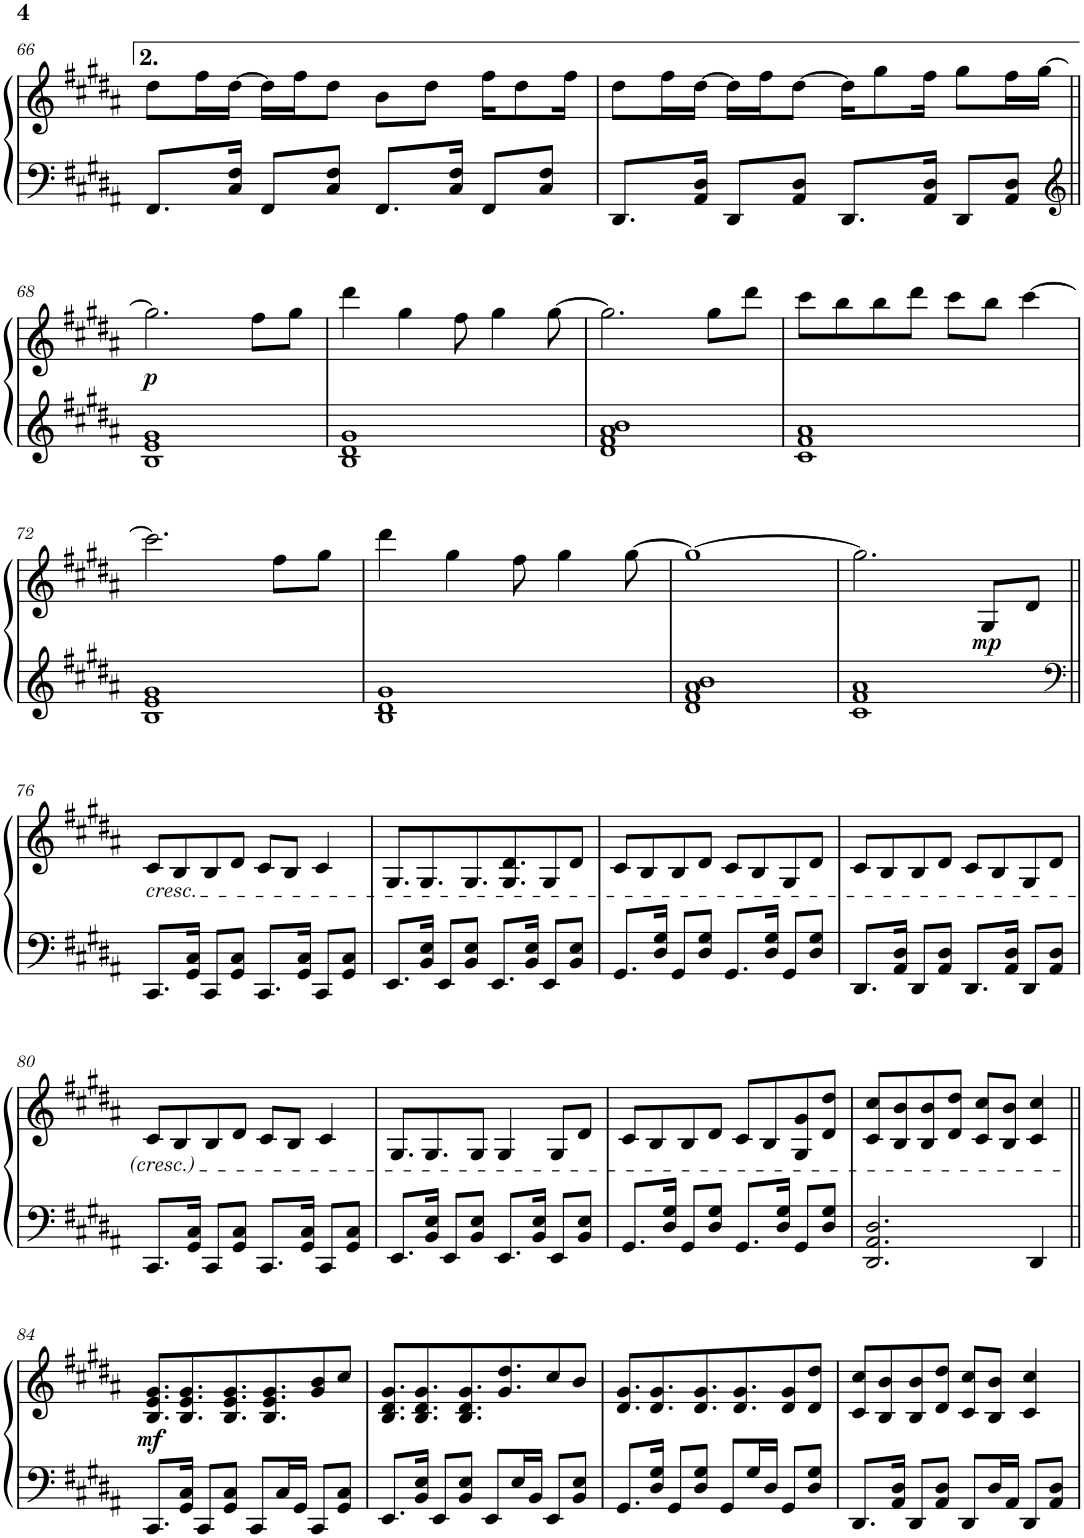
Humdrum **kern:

**kern	**kern	**dynam
*part1	*part1	*part1
*staff2	*staff1	*staff1/2
*I"Piano	*	*
*I'Pno.	*	*
!!LO:PB:g=z
*clefF4	*clefG2	*
*k[f#c#g#d#a#]	*k[f#c#g#d#a#]	*
*M4/4	*M4/4	*
=66	=66	=66
8.FF#/L	8dd#\L	.
.	16ff#\L	.
16C#/ 16F#/Jk	[16dd#\JJ	.
8FF#/L	16dd#\LL]	.
.	16ff#\J	.
8C#/ 8F#/J	8dd#\J	.
8.FF#/L	8b\L	.
.	8dd#\J	.
16C#/ 16F#/Jk	.	.
8FF#/L	16ff#\KL	.
.	8dd#\	.
8C#/ 8F#/J	.	.
.	16ff#\Jk	.
=67	=67	=67
8.DD#/L	8dd#\L	.
.	16ff#\L	.
16AA#/ 16D#/Jk	[16dd#\JJ	.
8DD#/L	16dd#\LL]	.
.	16ff#\J	.
8AA#/ 8D#/J	[8dd#\J	.
8.DD#/L	16dd#\KL]	.
.	8gg#\	.
16AA#/ 16D#/Jk	16ff#\Jk	.
8DD#/L	8gg#\L	.
8AA#/ 8D#/J	16ff#\L	.
.	[16gg#\JJ	.
!!LO:LB:g=z
=68||	=68||	=68||
*clefG2	*	*
!	!	!LO:DY:b
1B 1e 1g#	2.gg#\]	p
.	8ff#\L	.
.	8gg#\J	.
=69	=69	=69
1B 1d# 1g#	4ddd#\	.
.	4gg#\	.
.	8ff#\	.
.	4gg#\	.
.	[8gg#\	.
=70	=70	=70
1d# 1f# 1a# 1b	2.gg#\]	.
.	8gg#\L	.
.	8ddd#\J	.
=71	=71	=71
1c# 1f# 1a#	8ccc#\L	.
.	8bb\	.
.	8bb\	.
.	8ddd#\J	.
.	8ccc#\L	.
.	8bb\J	.
.	[4ccc#\	.
!!LO:LB:g=z
=72	=72	=72
1B 1e 1g#	2.ccc#\]	.
.	8ff#\L	.
.	8gg#\J	.
=73	=73	=73
1B 1d# 1g#	4ddd#\	.
.	4gg#\	.
.	8ff#\	.
.	4gg#\	.
.	[8gg#\	.
=74	=74	=74
1d# 1f# 1a# 1b	1gg#_	.
=75	=75	=75
1c# 1f# 1a#	2.gg#\]	.
!	!	!LO:DY:b
.	8G#/L	mp
.	8d#/J	.
!!LO:LB:g=z
=76||	=76||	=76||
*clefF4	*	*
!	!LO:TX:b:i:t=cresc.	!
8.CC#/L	8c#/L	.
.	8B/	.
16GG#/ 16C#/Jk	.	.
8CC#/L	8B/	.
8GG#/ 8C#/J	8d#/J	.
8.CC#/L	8c#/L	.
.	8B/J	.
16GG#/ 16C#/Jk	.	.
8CC#/L	4c#/	.
8GG#/ 8C#/J	.	.
=77	=77	=77
8.EE/L	8.G#/L	.
16BB/ 16E/Jk	8.G#/	.
8EE/L	.	.
8BB/ 8E/J	8.G#/	.
8.EE/L	.	.
.	8.G#/ 8.d#/	.
16BB/ 16E/Jk	.	.
8EE/L	8G#/	.
8BB/ 8E/J	8d#/J	.
=78	=78	=78
8.GG#/L	8c#/L	.
.	8B/	.
16D#/ 16G#/Jk	.	.
8GG#/L	8B/	.
8D#/ 8G#/J	8d#/J	.
8.GG#/L	8c#/L	.
.	8B/	.
16D#/ 16G#/Jk	.	.
8GG#/L	8G#/	.
8D#/ 8G#/J	8d#/J	.
=79	=79	=79
8.DD#/L	8c#/L	.
.	8B/	.
16AA#/ 16D#/Jk	.	.
8DD#/L	8B/	.
8AA#/ 8D#/J	8d#/J	.
8.DD#/L	8c#/L	.
.	8B/	.
16AA#/ 16D#/Jk	.	.
8DD#/L	8G#/	.
8AA#/ 8D#/J	8d#/J	.
!!LO:LB:g=z
=80	=80	=80
8.CC#/L	8c#/L	.
.	8B/	.
16GG#/ 16C#/Jk	.	.
8CC#/L	8B/	.
8GG#/ 8C#/J	8d#/J	.
8.CC#/L	8c#/L	.
.	8B/J	.
16GG#/ 16C#/Jk	.	.
8CC#/L	4c#/	.
8GG#/ 8C#/J	.	.
=81	=81	=81
8.EE/L	8.G#/L	.
16BB/ 16E/Jk	8.G#/	.
8EE/L	.	.
8BB/ 8E/J	8G#/J	.
8.EE/L	4G#/	.
16BB/ 16E/Jk	.	.
8EE/L	8G#/L	.
8BB/ 8E/J	8d#/J	.
=82	=82	=82
8.GG#/L	8c#/L	.
.	8B/	.
16D#/ 16G#/Jk	.	.
8GG#/L	8B/	.
8D#/ 8G#/J	8d#/J	.
8.GG#/L	8c#/L	.
.	8B/	.
16D#/ 16G#/Jk	.	.
8GG#/L	8G#/ 8g#/	.
8D#/ 8G#/J	8d#/ 8dd#/J	.
=83	=83	=83
2.DD#/ 2.AA#/ 2.D#/	8c#/ 8cc#/L	.
.	8B/ 8b/	.
.	8B/ 8b/	.
.	8d#/ 8dd#/J	.
.	8c#/ 8cc#/L	.
.	8B/ 8b/J	.
4DD#/	4c#/ 4cc#/	.
!!LO:LB:g=z
=84||	=84||	=84||
!	!	!LO:DY:b
8.CC#/L	8.B/ 8.e/ 8.g#/L	mf
16GG#/ 16C#/Jk	8.B/ 8.e/ 8.g#/	.
8CC#/L	.	.
8GG#/ 8C#/J	8.B/ 8.e/ 8.g#/	.
8CC#/L	.	.
.	8.B/ 8.e/ 8.g#/	.
16C#/L	.	.
16GG#/JJ	.	.
8CC#/L	8g#/ 8b/	.
8GG#/ 8C#/J	8cc#/J	.
=85	=85	=85
8.EE/L	8.B/ 8.d#/ 8.g#/L	.
16BB/ 16E/Jk	8.B/ 8.d#/ 8.g#/	.
8EE/L	.	.
8BB/ 8E/J	8.B/ 8.d#/ 8.g#/	.
8EE/L	.	.
.	8.g#/ 8.dd#/	.
16E/L	.	.
16BB/JJ	.	.
8EE/L	8cc#/	.
8BB/ 8E/J	8b/J	.
=86	=86	=86
8.GG#/L	8.d#/ 8.g#/L	.
16D#/ 16G#/Jk	8.d#/ 8.g#/	.
8GG#/L	.	.
8D#/ 8G#/J	8.d#/ 8.g#/	.
8GG#/L	.	.
.	8.d#/ 8.g#/	.
16G#/L	.	.
16D#/JJ	.	.
8GG#/L	8d#/ 8g#/	.
8D#/ 8G#/J	8d#/ 8dd#/J	.
=87	=87	=87
8.DD#/L	8c#/ 8cc#/L	.
.	8B/ 8b/	.
16AA#/ 16D#/Jk	.	.
8DD#/L	8B/ 8b/	.
8AA#/ 8D#/J	8d#/ 8dd#/J	.
8DD#/L	8c#/ 8cc#/L	.
16D#/L	8B/ 8b/J	.
16AA#/JJ	.	.
8DD#/L	4c#/ 4cc#/	.
8AA#/ 8D#/J	.	.
=	=	=
*-	*-	*-
